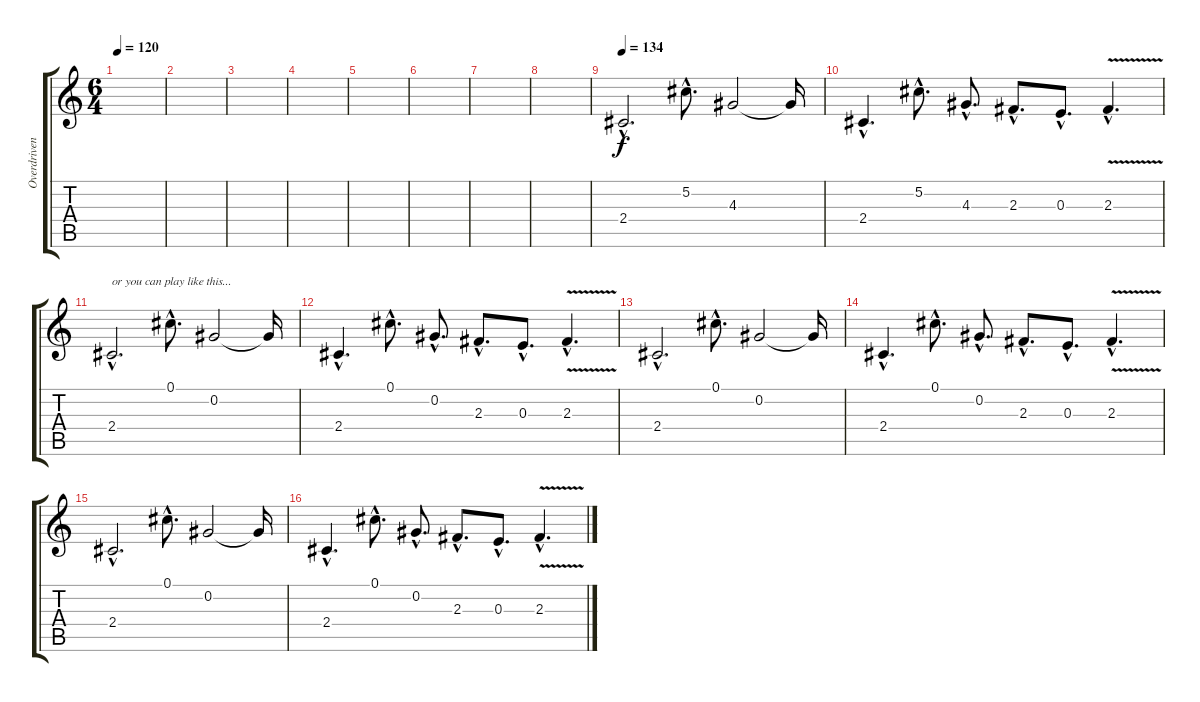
\track ("Overdriven Guitar" "Overdriven") {instrument overdrivenguitar}
\staff {score tabs}
\tuning (Db4 Ab3 E3 B2 Gb2 Db2) {hide}
\ts (6 4)
\tempo 120
\clef g2
\ks c
|
|
|
|
|
|
|
|
\section ("" "")
\tempo 134
2.4{hac}.2{d} 5.2{hac}.8{d} 4.3.2 4.3{t}.16 |
2.4{hac}.4{d} 5.2{hac}.8{d} 4.3{hac}.8{d} 2.3{hac}.8{d} 0.3{hac}.8{d} 2.3{v hac}.4{d} |
2.4{hac}.2{d txt "or you can play like this..."} 0.1{hac}.8{d} 0.2.2 0.2{t}.16 |
2.4{hac}.4{d} 0.1{hac}.8{d} 0.2{hac}.8{d} 2.3{hac}.8{d} 0.3{hac}.8{d} 2.3{v hac}.4{d} |
2.4{hac}.2{d} 0.1{hac}.8{d} 0.2.2 0.2{t}.16 |
2.4{hac}.4{d} 0.1{hac}.8{d} 0.2{hac}.8{d} 2.3{hac}.8{d} 0.3{hac}.8{d} 2.3{v hac}.4{d} |
2.4{hac}.2{d} 0.1{hac}.8{d} 0.2.2 0.2{t}.16 |
2.4{hac}.4{d} 0.1{hac}.8{d} 0.2{hac}.8{d} 2.3{hac}.8{d} 0.3{hac}.8{d} 2.3{v hac}.4{d}
